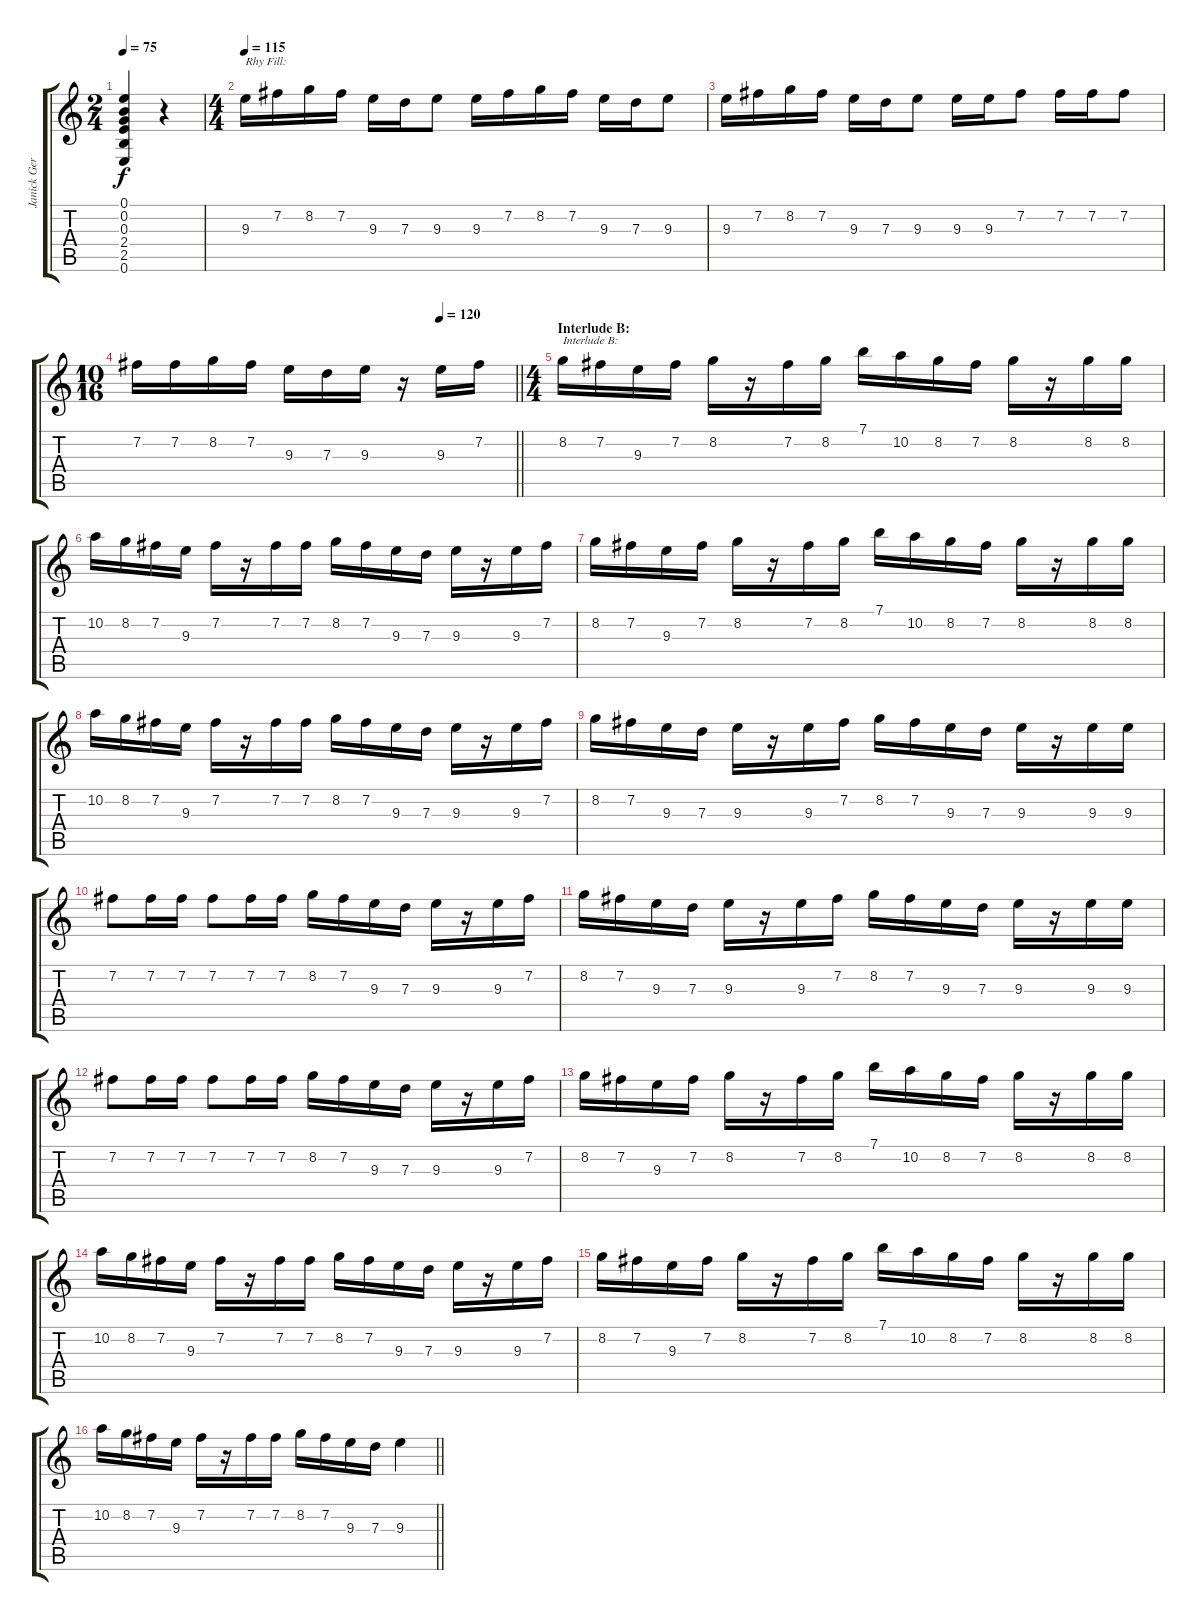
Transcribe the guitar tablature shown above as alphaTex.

\track ("Janick Gers" "Janick Ger") {instrument overdrivenguitar}
\staff {score tabs}
\tuning (E4 B3 G3 D3 A2 E2) {hide}
\ts (2 4)
\tempo 75
\clef g2
\ks c
(0.1{t} 0.2{t} 0.3{t} 2.4{t} 2.5{t} 0.6{t}).4{dy f} r.4 |
\ts (4 4)
\tempo 115
9.3.16{txt "Rhy Fill:" instrument electricguitarmuted} 7.2.16 8.2.16 7.2.16 9.3.16 7.3.16 9.3.8 9.3.16 7.2.16 8.2.16 7.2.16 9.3.16 7.3.16 9.3.8 |
9.3.16 7.2.16 8.2.16 7.2.16 9.3.16 7.3.16 9.3.8 9.3.16 9.3.16 7.2.8 7.2.16 7.2.16 7.2.8 |
\ts (10 16)
\tempo (120 0.8)
\barLineRight lightlight
7.2.16 7.2.16 8.2.16 7.2.16 9.3.16 7.3.16 9.3.16 r.16 9.3.16{instrument overdrivenguitar} 7.2.16 |
\ts (4 4)
\section ("" "Interlude B:")
8.2.16{txt "Interlude B:"} 7.2.16 9.3.16 7.2.16 8.2.16 r.16 7.2.16 8.2.16 7.1.16 10.2.16 8.2.16 7.2.16 8.2.16 r.16 8.2.16 8.2.16 |
10.2.16 8.2.16 7.2.16 9.3.16 7.2.16 r.16 7.2.16 7.2.16 8.2.16 7.2.16 9.3.16 7.3.16 9.3.16 r.16 9.3.16 7.2.16 |
8.2.16 7.2.16 9.3.16 7.2.16 8.2.16 r.16 7.2.16 8.2.16 7.1.16 10.2.16 8.2.16 7.2.16 8.2.16 r.16 8.2.16 8.2.16 |
10.2.16 8.2.16 7.2.16 9.3.16 7.2.16 r.16 7.2.16 7.2.16 8.2.16 7.2.16 9.3.16 7.3.16 9.3.16 r.16 9.3.16 7.2.16 |
8.2.16 7.2.16 9.3.16 7.3.16 9.3.16 r.16 9.3.16 7.2.16 8.2.16 7.2.16 9.3.16 7.3.16 9.3.16 r.16 9.3.16 9.3.16 |
7.2.8 7.2.16 7.2.16 7.2.8 7.2.16 7.2.16 8.2.16 7.2.16 9.3.16 7.3.16 9.3.16 r.16 9.3.16 7.2.16 |
8.2.16 7.2.16 9.3.16 7.3.16 9.3.16 r.16 9.3.16 7.2.16 8.2.16 7.2.16 9.3.16 7.3.16 9.3.16 r.16 9.3.16 9.3.16 |
7.2.8 7.2.16 7.2.16 7.2.8 7.2.16 7.2.16 8.2.16 7.2.16 9.3.16 7.3.16 9.3.16 r.16 9.3.16 7.2.16 |
8.2.16 7.2.16 9.3.16 7.2.16 8.2.16 r.16 7.2.16 8.2.16 7.1.16 10.2.16 8.2.16 7.2.16 8.2.16 r.16 8.2.16 8.2.16 |
10.2.16 8.2.16 7.2.16 9.3.16 7.2.16 r.16 7.2.16 7.2.16 8.2.16 7.2.16 9.3.16 7.3.16 9.3.16 r.16 9.3.16 7.2.16 |
8.2.16 7.2.16 9.3.16 7.2.16 8.2.16 r.16 7.2.16 8.2.16 7.1.16 10.2.16 8.2.16 7.2.16 8.2.16 r.16 8.2.16 8.2.16 |
\barLineRight lightlight
10.2.16 8.2.16 7.2.16 9.3.16 7.2.16 r.16 7.2.16 7.2.16 8.2.16 7.2.16 9.3.16 7.3.16 9.3.4
